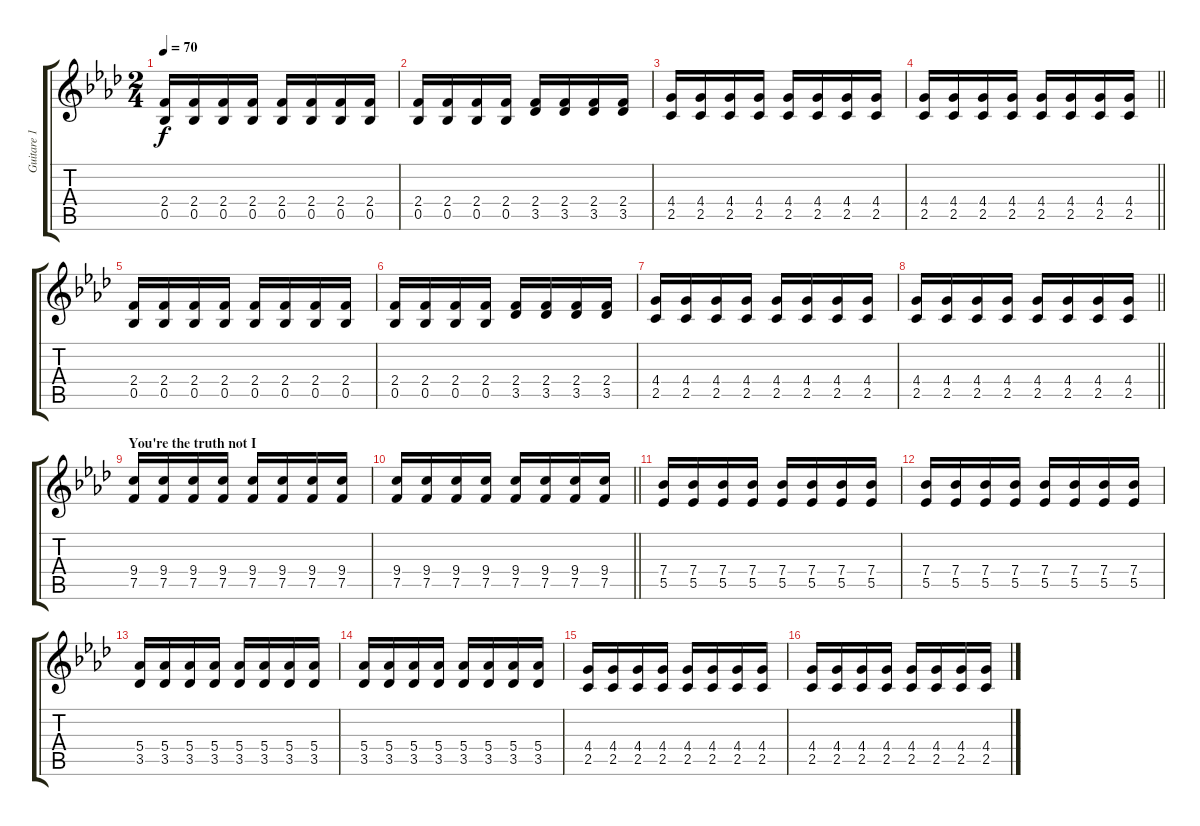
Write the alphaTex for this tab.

\track ("Guitare 1" "Guitare 1") {instrument electricguitarclean}
\staff {score tabs}
\tuning (F4 C4 Ab3 Eb3 Bb2 F2) {hide}
\ts (2 4)
\tempo 70
\clef g2
\ks fminor
(2.4 0.5).16{dy f} (2.4 0.5).16 (2.4 0.5).16 (2.4 0.5).16 (2.4 0.5).16 (2.4 0.5).16 (2.4 0.5).16 (2.4 0.5).16 |
(2.4 0.5).16 (2.4 0.5).16 (2.4 0.5).16 (2.4 0.5).16 (2.4 3.5).16 (2.4 3.5).16 (2.4 3.5).16 (2.4 3.5).16 |
(4.4 2.5).16 (4.4 2.5).16 (4.4 2.5).16 (4.4 2.5).16 (4.4 2.5).16 (4.4 2.5).16 (4.4 2.5).16 (4.4 2.5).16 |
\barLineRight lightlight
(4.4 2.5).16 (4.4 2.5).16 (4.4 2.5).16 (4.4 2.5).16 (4.4 2.5).16 (4.4 2.5).16 (4.4 2.5).16 (4.4 2.5).16 |
(2.4 0.5).16 (2.4 0.5).16 (2.4 0.5).16 (2.4 0.5).16 (2.4 0.5).16 (2.4 0.5).16 (2.4 0.5).16 (2.4 0.5).16 |
(2.4 0.5).16 (2.4 0.5).16 (2.4 0.5).16 (2.4 0.5).16 (2.4 3.5).16 (2.4 3.5).16 (2.4 3.5).16 (2.4 3.5).16 |
(4.4 2.5).16 (4.4 2.5).16 (4.4 2.5).16 (4.4 2.5).16 (4.4 2.5).16 (4.4 2.5).16 (4.4 2.5).16 (4.4 2.5).16 |
\barLineRight lightlight
(4.4 2.5).16 (4.4 2.5).16 (4.4 2.5).16 (4.4 2.5).16 (4.4 2.5).16 (4.4 2.5).16 (4.4 2.5).16 (4.4 2.5).16 |
\section ("" "You're the truth not I")
(9.4 7.5).16{volume 9} (9.4 7.5).16 (9.4 7.5).16 (9.4 7.5).16 (9.4 7.5).16 (9.4 7.5).16 (9.4 7.5).16 (9.4 7.5).16 |
\barLineRight lightlight
(9.4 7.5).16 (9.4 7.5).16 (9.4 7.5).16 (9.4 7.5).16 (9.4 7.5).16 (9.4 7.5).16 (9.4 7.5).16 (9.4 7.5).16 |
(7.4 5.5).16 (7.4 5.5).16 (7.4 5.5).16 (7.4 5.5).16 (7.4 5.5).16 (7.4 5.5).16 (7.4 5.5).16 (7.4 5.5).16 |
(7.4 5.5).16 (7.4 5.5).16 (7.4 5.5).16 (7.4 5.5).16 (7.4 5.5).16 (7.4 5.5).16 (7.4 5.5).16 (7.4 5.5).16 |
(5.4 3.5).16 (5.4 3.5).16 (5.4 3.5).16 (5.4 3.5).16 (5.4 3.5).16 (5.4 3.5).16 (5.4 3.5).16 (5.4 3.5).16 |
(5.4 3.5).16 (5.4 3.5).16 (5.4 3.5).16 (5.4 3.5).16 (5.4 3.5).16 (5.4 3.5).16 (5.4 3.5).16 (5.4 3.5).16 |
(4.4 2.5).16 (4.4 2.5).16 (4.4 2.5).16 (4.4 2.5).16 (4.4 2.5).16 (4.4 2.5).16 (4.4 2.5).16 (4.4 2.5).16 |
(4.4 2.5).16 (4.4 2.5).16 (4.4 2.5).16 (4.4 2.5).16 (4.4 2.5).16 (4.4 2.5).16 (4.4 2.5).16 (4.4 2.5).16
